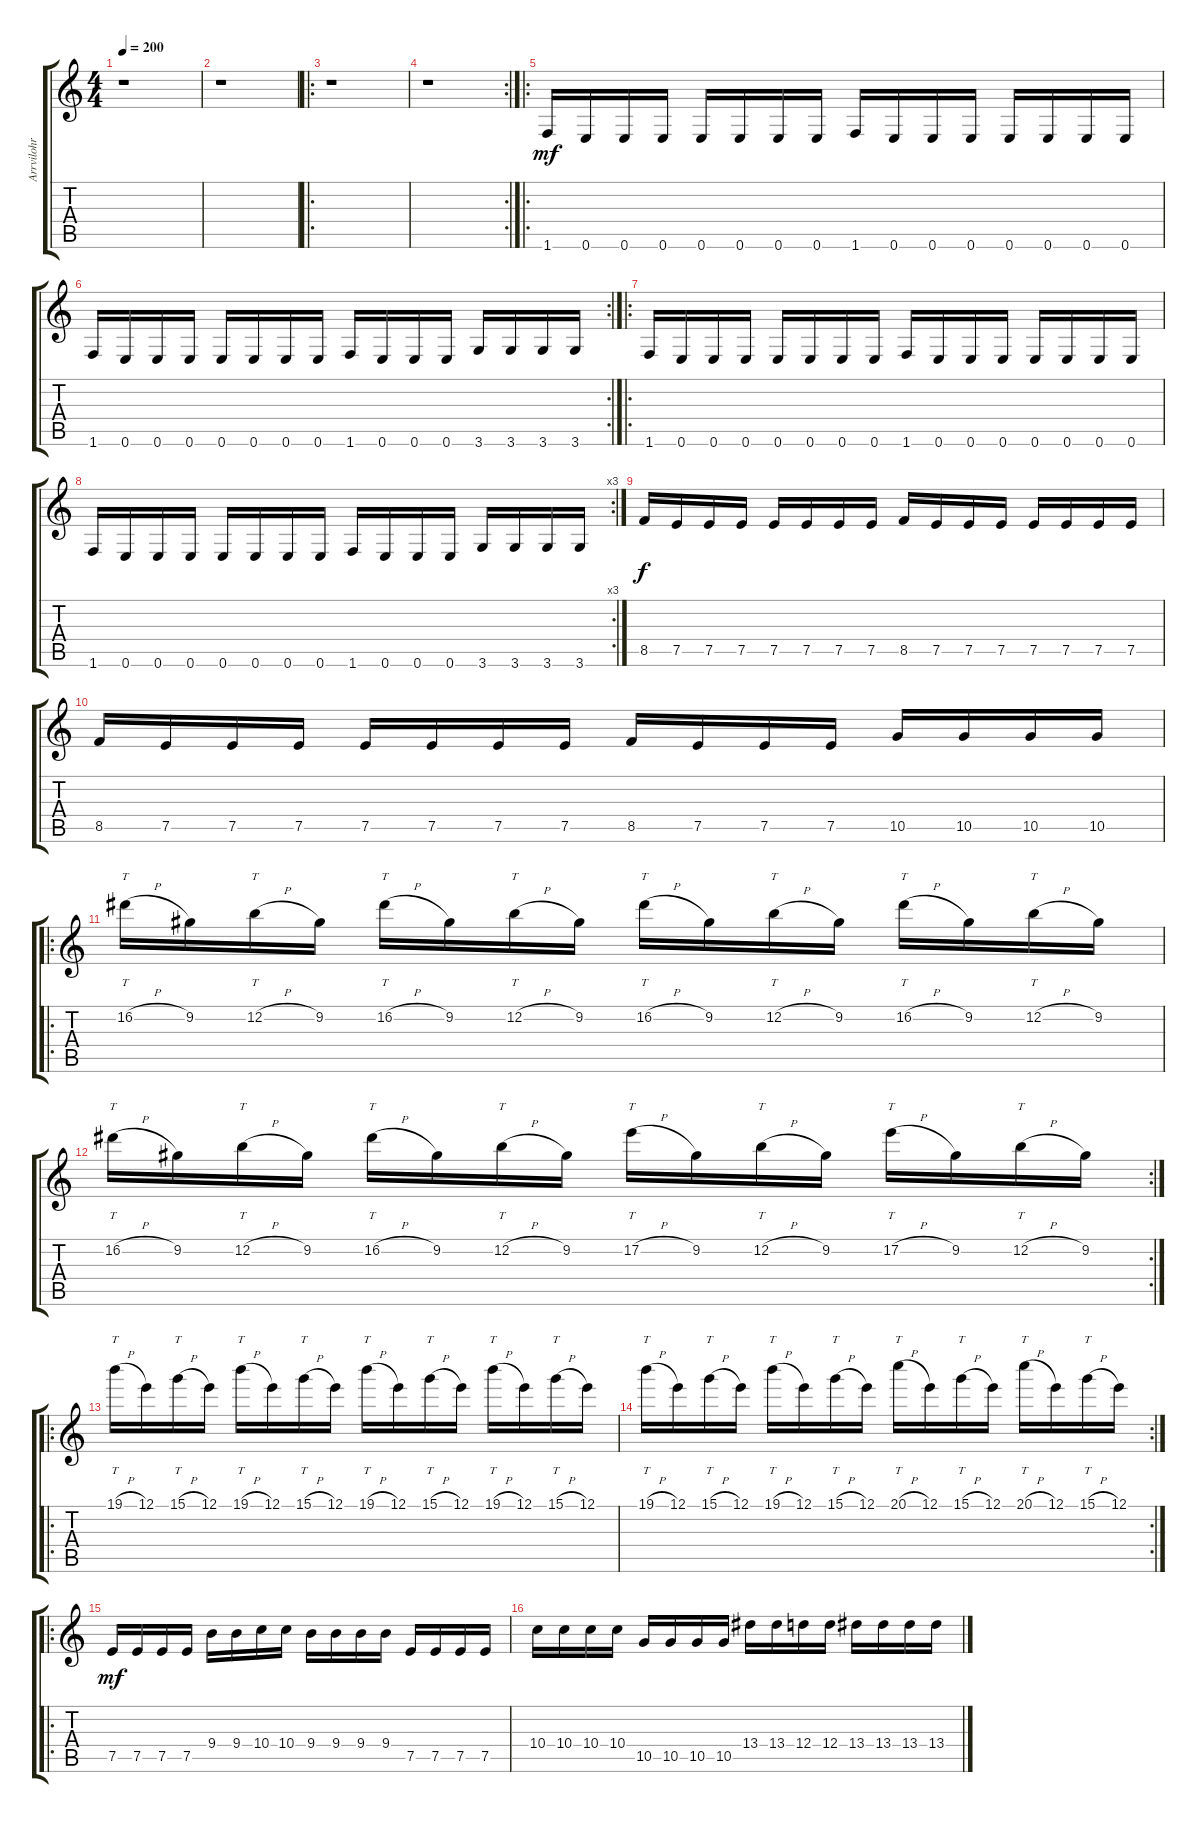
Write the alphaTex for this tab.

\track ("Arrvilohr" "Arrvilohr") {instrument overdrivenguitar}
\staff {score tabs}
\tuning (E4 B3 G3 D3 A2 E2) {hide}
\ts (4 4)
\tempo 200
\clef g2
\ks c
r.1{dy mf instrument overdrivenguitar} |
r.1 |
\ro
r.1 |
\rc 2
r.1 |
\ro
1.6.16 0.6.16 0.6.16 0.6.16 0.6.16 0.6.16 0.6.16 0.6.16 1.6.16 0.6.16 0.6.16 0.6.16 0.6.16 0.6.16 0.6.16 0.6.16 |
\rc 2
1.6.16 0.6.16 0.6.16 0.6.16 0.6.16 0.6.16 0.6.16 0.6.16 1.6.16 0.6.16 0.6.16 0.6.16 3.6.16 3.6.16 3.6.16 3.6.16 |
\ro
1.6.16 0.6.16 0.6.16 0.6.16 0.6.16 0.6.16 0.6.16 0.6.16 1.6.16 0.6.16 0.6.16 0.6.16 0.6.16 0.6.16 0.6.16 0.6.16 |
\rc 3
1.6.16 0.6.16 0.6.16 0.6.16 0.6.16 0.6.16 0.6.16 0.6.16 1.6.16 0.6.16 0.6.16 0.6.16 3.6.16 3.6.16 3.6.16 3.6.16 |
8.5.16{dy f} 7.5.16 7.5.16 7.5.16 7.5.16 7.5.16 7.5.16 7.5.16 8.5.16 7.5.16 7.5.16 7.5.16 7.5.16 7.5.16 7.5.16 7.5.16 |
8.5.16 7.5.16 7.5.16 7.5.16 7.5.16 7.5.16 7.5.16 7.5.16 8.5.16 7.5.16 7.5.16 7.5.16 10.5.16 10.5.16 10.5.16 10.5.16 |
\ro
16.2{h}.16{tt volume 11} 9.2.16 12.2{h}.16{tt} 9.2.16 16.2{h}.16{tt} 9.2.16 12.2{h}.16{tt} 9.2.16 16.2{h}.16{tt} 9.2.16 12.2{h}.16{tt} 9.2.16 16.2{h}.16{tt} 9.2.16 12.2{h}.16{tt} 9.2.16 |
\rc 2
16.2{h}.16{tt} 9.2.16 12.2{h}.16{tt} 9.2.16 16.2{h}.16{tt} 9.2.16 12.2{h}.16{tt} 9.2.16 17.2{h}.16{tt} 9.2.16 12.2{h}.16{tt} 9.2.16 17.2{h}.16{tt} 9.2.16 12.2{h}.16{tt} 9.2.16 |
\ro
19.1{h}.16{tt} 12.1.16 15.1{h}.16{tt} 12.1.16 19.1{h}.16{tt} 12.1.16 15.1{h}.16{tt} 12.1.16 19.1{h}.16{tt} 12.1.16 15.1{h}.16{tt} 12.1.16 19.1{h}.16{tt} 12.1.16 15.1{h}.16{tt} 12.1.16 |
\rc 2
19.1{h}.16{tt} 12.1.16 15.1{h}.16{tt} 12.1.16 19.1{h}.16{tt} 12.1.16 15.1{h}.16{tt} 12.1.16 20.1{h}.16{tt} 12.1.16 15.1{h}.16{tt} 12.1.16 20.1{h}.16{tt} 12.1.16 15.1{h}.16{tt} 12.1.16 |
\ro
7.5.16{dy mf volume 16} 7.5.16 7.5.16 7.5.16 9.4.16 9.4.16 10.4.16 10.4.16 9.4.16 9.4.16 9.4.16 9.4.16 7.5.16 7.5.16 7.5.16 7.5.16 |
10.4.16 10.4.16 10.4.16 10.4.16 10.5.16 10.5.16 10.5.16 10.5.16 13.4.16 13.4.16 12.4.16 12.4.16 13.4.16 13.4.16 13.4.16 13.4.16
